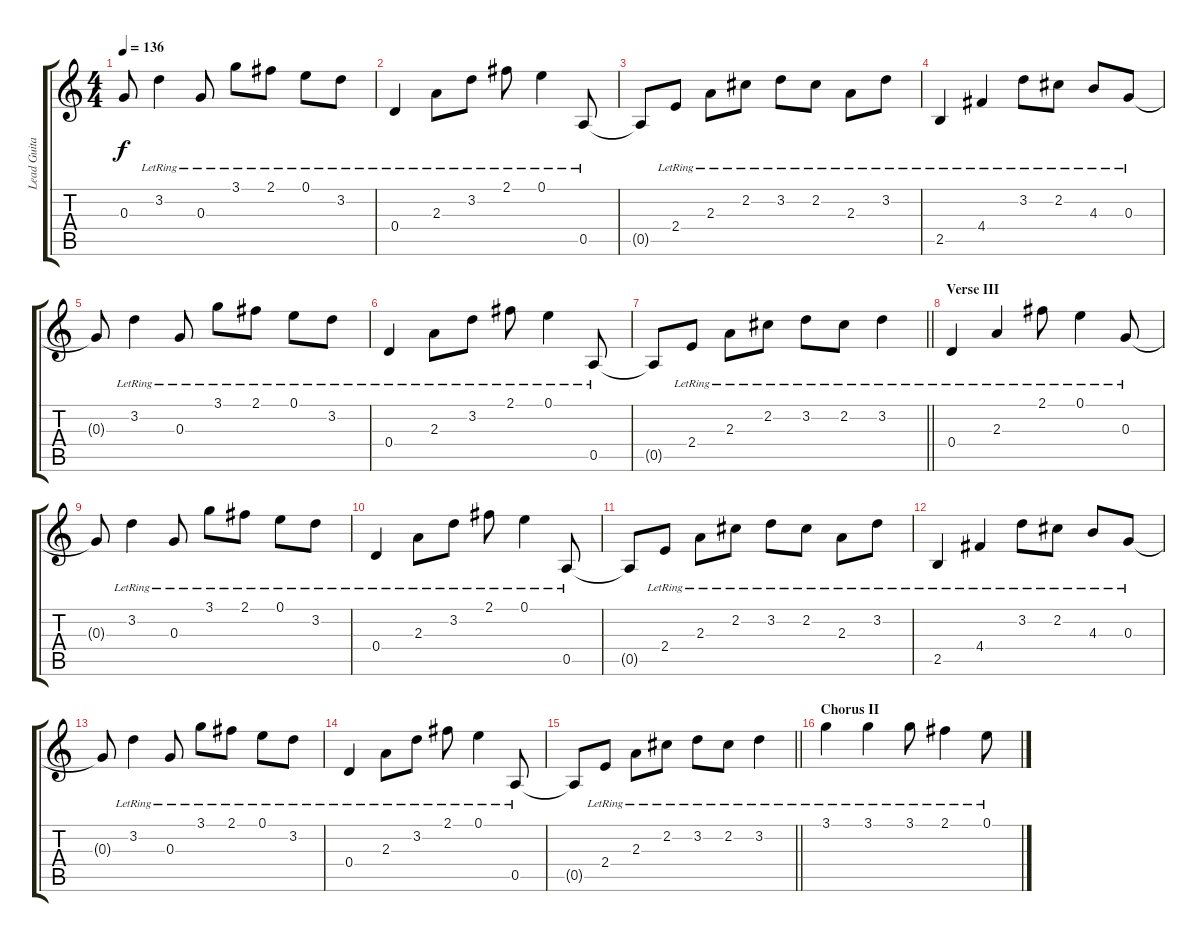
\track ("Lead Guitar II" "Lead Guita") {instrument acousticguitarsteel}
\staff {score tabs}
\tuning (E4 B3 G3 D3 A2 E2) {hide}
\ts (4 4)
\tempo 136
\clef g2
\ks c
0.3{t}.8{dy f} 3.2{lr}.4 0.3{lr}.8 3.1{lr}.8 2.1{lr}.8 0.1{lr}.8 3.2{lr}.8 |
0.4{lr}.4 2.3{lr}.8 3.2{lr}.8 2.1{lr}.8 0.1{lr}.4 0.5{lr}.8 |
0.5{t}.8 2.4{lr}.8 2.3{lr}.8 2.2{lr}.8 3.2{lr}.8 2.2{lr}.8 2.3{lr}.8 3.2{lr}.8 |
2.5{lr}.4 4.4{lr}.4 3.2{lr}.8 2.2{lr}.8 4.3{lr}.8 0.3{lr}.8 |
0.3{t}.8 3.2{lr}.4 0.3{lr}.8 3.1{lr}.8 2.1{lr}.8 0.1{lr}.8 3.2{lr}.8 |
0.4{lr}.4 2.3{lr}.8 3.2{lr}.8 2.1{lr}.8 0.1{lr}.4 0.5{lr}.8 |
\barLineRight lightlight
0.5{t}.8 2.4{lr}.8 2.3{lr}.8 2.2{lr}.8 3.2{lr}.8 2.2{lr}.8 3.2{lr}.4 |
\section ("" "Verse III")
0.4{lr}.4 2.3{lr}.4 2.1{lr}.8 0.1{lr}.4 0.3{lr}.8 |
0.3{t}.8 3.2{lr}.4 0.3{lr}.8 3.1{lr}.8 2.1{lr}.8 0.1{lr}.8 3.2{lr}.8 |
0.4{lr}.4 2.3{lr}.8 3.2{lr}.8 2.1{lr}.8 0.1{lr}.4 0.5{lr}.8 |
0.5{t}.8 2.4{lr}.8 2.3{lr}.8 2.2{lr}.8 3.2{lr}.8 2.2{lr}.8 2.3{lr}.8 3.2{lr}.8 |
2.5{lr}.4 4.4{lr}.4 3.2{lr}.8 2.2{lr}.8 4.3{lr}.8 0.3{lr}.8 |
0.3{t}.8 3.2{lr}.4 0.3{lr}.8 3.1{lr}.8 2.1{lr}.8 0.1{lr}.8 3.2{lr}.8 |
0.4{lr}.4 2.3{lr}.8 3.2{lr}.8 2.1{lr}.8 0.1{lr}.4 0.5{lr}.8 |
\barLineRight lightlight
0.5{t}.8 2.4{lr}.8 2.3{lr}.8 2.2{lr}.8 3.2{lr}.8 2.2{lr}.8 3.2{lr}.4 |
\section ("" "Chorus II")
3.1{lr}.4 3.1{lr}.4 3.1{lr}.8 2.1{lr}.4 0.1{lr}.8
